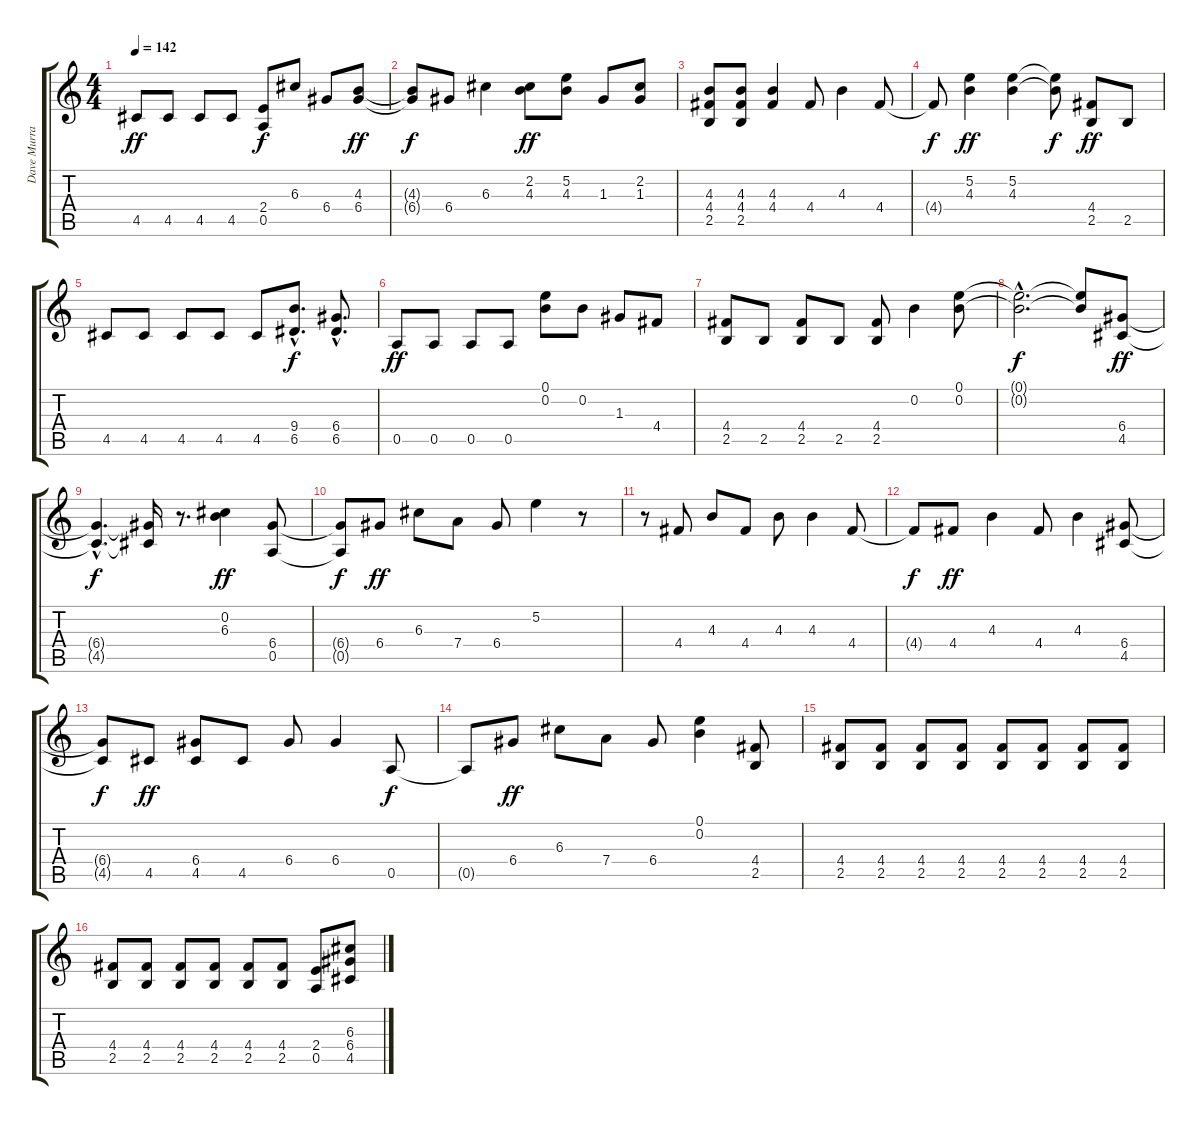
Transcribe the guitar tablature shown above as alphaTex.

\track ("Dave Murray" "Dave Murra") {instrument overdrivenguitar}
\staff {score tabs}
\tuning (E4 B3 G3 D3 A2 E2) {hide}
\ts (4 4)
\tempo 142
\clef g2
\ks c
4.5.8{dy ff} 4.5.8 4.5.8 4.5.8 (2.4 0.5).8{dy f} 6.3.8 6.4.8 (4.3 6.4).8{dy ff} |
(4.3{t} 6.4{t}).8{dy f} 6.4.8 6.3.4 (2.2 4.3).8{dy ff} (5.2 4.3).8 1.3.8 (2.2 1.3).8 |
(4.3 4.4 2.5).8 (4.3 4.4 2.5).8 (4.3 4.4).4 4.4.8 4.3.4 4.4.8 |
4.4{t}.8{dy f} (5.2 4.3).4{dy ff} (5.2 4.3).4 (5.2{t} 4.3{t}).8{dy f} (4.4 2.5).8{dy ff} 2.5.8 |
4.5.8 4.5.8 4.5.8 4.5.8 4.5.8 (9.4{hac} 6.5{hac}).8{d dy f} (6.4{hac} 6.5{hac}).8{d} |
0.5.8{dy ff} 0.5.8 0.5.8 0.5.8 (0.1 0.2).8 0.2.8 1.3.8 4.4.8 |
(4.4 2.5).8 2.5.8 (4.4 2.5).8 2.5.8 (4.4 2.5).8 0.2.4 (0.1 0.2).8 |
(0.1{hac t} 0.2{hac t}).2{d dy f} (0.1{t} 0.2{t}).8 (6.4 4.5).8{dy ff} |
(6.4{hac t} 4.5{hac t}).4{d dy f} (6.4{t} 4.5{t}).16 r.8{d} (0.2 6.3).4{dy ff} (6.4 0.5).8 |
(6.4{t} 0.5{t}).8{dy f} 6.4.8{dy ff} 6.3.8 7.4.8 6.4.8 5.2.4 r.8 |
r.8 4.4.8 4.3.8 4.4.8 4.3.8 4.3.4 4.4.8 |
4.4{t}.8{dy f} 4.4.8{dy ff} 4.3.4 4.4.8 4.3.4 (6.4 4.5).8 |
(6.4{t} 4.5{t}).8{dy f} 4.5.8{dy ff} (6.4 4.5).8 4.5.8 6.4.8 6.4.4 0.5.8{dy f} |
0.5{t}.8 6.4.8{dy ff} 6.3.8 7.4.8 6.4.8 (0.1 0.2).4 (4.4 2.5).8 |
(4.4 2.5).8{volume 16 instrument overdrivenguitar} (4.4 2.5).8 (4.4 2.5).8 (4.4 2.5).8 (4.4 2.5).8 (4.4 2.5).8 (4.4 2.5).8 (4.4 2.5).8 |
(4.4 2.5).8 (4.4 2.5).8 (4.4 2.5).8 (4.4 2.5).8 (4.4 2.5).8 (4.4 2.5).8 (2.4 0.5).8 (6.3 6.4 4.5).8
